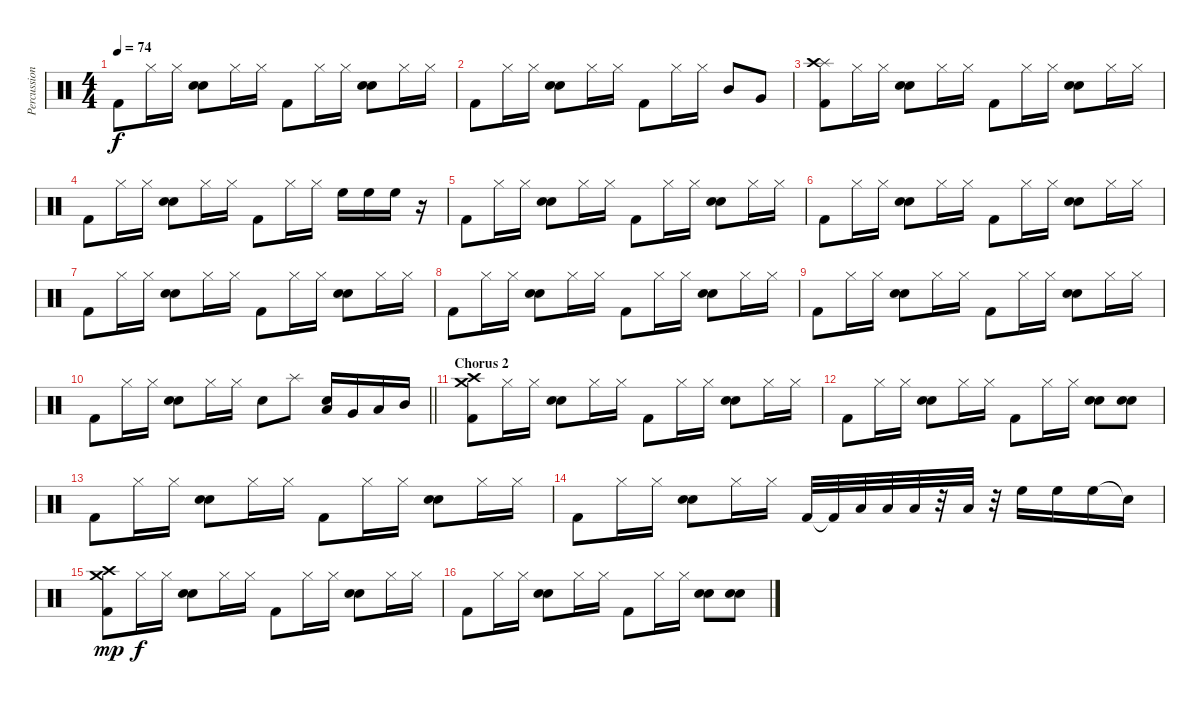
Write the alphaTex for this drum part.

\track ("Percussion" "Percussion") {instrument percussion}
\staff {score}
\articulation defaults
\ts (4 4)
\tempo 74
\clef neutral
\ks c "Kick (hit) 2".8{dy f} "Hi-Hat (closed)".16 "Hi-Hat (closed)".16
("Electric Snare (hit)" "Snare (hit) 2").8 "Hi-Hat (closed)".16 "Hi-Hat (closed)".16 "Kick (hit) 2".8 "Hi-Hat (closed)".16 "Hi-Hat (closed)".16 ("Electric Snare (hit)" "Snare (hit) 2").8 "Hi-Hat (closed)".16 "Hi-Hat (closed)".16 |
"Kick (hit) 2".8 "Hi-Hat (closed)".16 "Hi-Hat (closed)".16 ("Electric Snare (hit)" "Snare (hit) 2").8 "Hi-Hat (closed)".16 "Hi-Hat (closed)".16 "Kick (hit) 2".8 "Hi-Hat (closed)".16 "Hi-Hat (closed)".16 "Mid Tom (hit)".8 "Very Low Tom (hit)".8 |
("Splash (hit)" "Crash high (hit)" "Kick (hit) 2").8 "Hi-Hat (closed)".16 "Hi-Hat (closed)".16 ("Electric Snare (hit)" "Snare (hit) 2").8 "Hi-Hat (closed)".16 "Hi-Hat (closed)".16 "Kick (hit) 2".8 "Hi-Hat (closed)".16 "Hi-Hat (closed)".16 ("Electric Snare (hit)" "Snare (hit) 2").8 "Hi-Hat (closed)".16 "Hi-Hat (closed)".16 |
"Kick (hit) 2".8 "Hi-Hat (closed)".16 "Hi-Hat (closed)".16 ("Electric Snare (hit)" "Snare (hit) 2").8 "Hi-Hat (closed)".16 "Hi-Hat (closed)".16 "Kick (hit) 2".8 "Hi-Hat (closed)".16 "Hi-Hat (closed)".16 "High Floor Tom (hit)".16 "High Floor Tom (hit)".16 "High Floor Tom (hit)".16 r.16 |
"Kick (hit) 2".8 "Hi-Hat (closed)".16 "Hi-Hat (closed)".16 ("Electric Snare (hit)" "Snare (hit) 2").8 "Hi-Hat (closed)".16 "Hi-Hat (closed)".16 "Kick (hit) 2".8 "Hi-Hat (closed)".16 "Hi-Hat (closed)".16 ("Electric Snare (hit)" "Snare (hit) 2").8 "Hi-Hat (closed)".16 "Hi-Hat (closed)".16 |
"Kick (hit) 2".8 "Hi-Hat (closed)".16 "Hi-Hat (closed)".16 ("Electric Snare (hit)" "Snare (hit) 2").8 "Hi-Hat (closed)".16 "Hi-Hat (closed)".16 "Kick (hit) 2".8 "Hi-Hat (closed)".16 "Hi-Hat (closed)".16 ("Electric Snare (hit)" "Snare (hit) 2").8 "Hi-Hat (closed)".16 "Hi-Hat (closed)".16 |
"Kick (hit) 2".8 "Hi-Hat (closed)".16 "Hi-Hat (closed)".16 ("Electric Snare (hit)" "Snare (hit) 2").8 "Hi-Hat (closed)".16 "Hi-Hat (closed)".16 "Kick (hit) 2".8 "Hi-Hat (closed)".16 "Hi-Hat (closed)".16 ("Electric Snare (hit)" "Snare (hit) 2").8 "Hi-Hat (closed)".16 "Hi-Hat (closed)".16 |
"Kick (hit) 2".8 "Hi-Hat (closed)".16 "Hi-Hat (closed)".16 ("Electric Snare (hit)" "Snare (hit) 2").8 "Hi-Hat (closed)".16 "Hi-Hat (closed)".16 "Kick (hit) 2".8 "Hi-Hat (closed)".16 "Hi-Hat (closed)".16 ("Electric Snare (hit)" "Snare (hit) 2").8 "Hi-Hat (closed)".16 "Hi-Hat (closed)".16 |
"Kick (hit) 2".8 "Hi-Hat (closed)".16 "Hi-Hat (closed)".16 ("Electric Snare (hit)" "Snare (hit) 2").8 "Hi-Hat (closed)".16 "Hi-Hat (closed)".16 "Kick (hit) 2".8 "Hi-Hat (closed)".16 "Hi-Hat (closed)".16 ("Electric Snare (hit)" "Snare (hit) 2").8 "Hi-Hat (closed)".16 "Hi-Hat (closed)".16 |
\barLineRight lightlight "Kick (hit) 2".8 "Hi-Hat (closed)".16 "Hi-Hat (closed)".16
("Electric Snare (hit)" "Snare (hit) 2").8 "Hi-Hat (closed)".16 "Hi-Hat (closed)".16 "Snare (hit) 2".8 "Splash (hit)".8 ("Low Floor Tom (hit)" "Snare (hit) 2").16 "Very Low Tom (hit)".16 "Low Tom (hit)".16 "Mid Tom (hit)".16 |
\section ("" "Chorus 2")
("Crash medium (hit)" "Crash high (hit)" "Kick (hit) 2").8 "Hi-Hat (closed)".16 "Hi-Hat (closed)".16 ("Electric Snare (hit)" "Snare (hit) 2").8 "Hi-Hat (closed)".16 "Hi-Hat (closed)".16 "Kick (hit) 2".8 "Hi-Hat (closed)".16 "Hi-Hat (closed)".16 ("Electric Snare (hit)" "Snare (hit) 2").8 "Hi-Hat (closed)".16 "Hi-Hat (closed)".16 |
"Kick (hit) 2".8 "Hi-Hat (closed)".16 "Hi-Hat (closed)".16 ("Electric Snare (hit)" "Snare (hit) 2").8 "Hi-Hat (closed)".16 "Hi-Hat (closed)".16 "Kick (hit) 2".8 "Hi-Hat (closed)".16 "Hi-Hat (closed)".16 ("Electric Snare (hit)" "Snare (hit) 2").8 ("Electric Snare (hit)" "Snare (hit) 2").8 |
"Kick (hit) 2".8 "Hi-Hat (closed)".16 "Hi-Hat (closed)".16 ("Electric Snare (hit)" "Snare (hit) 2").8 "Hi-Hat (closed)".16 "Hi-Hat (closed)".16 "Kick (hit) 2".8 "Hi-Hat (closed)".16 "Hi-Hat (closed)".16 ("Electric Snare (hit)" "Snare (hit) 2").8 "Hi-Hat (closed)".16 "Hi-Hat (closed)".16 |
"Kick (hit) 2".8 "Hi-Hat (closed)".16 "Hi-Hat (closed)".16 ("Electric Snare (hit)" "Snare (hit) 2").8 "Hi-Hat (closed)".16 "Hi-Hat (closed)".16 "Kick (hit) 2".32 "Kick (hit) 2"{t}.32 "Low Floor Tom (hit)".32 "Low Floor Tom (hit)".32 "Low Floor Tom (hit)".32 r.32 "Low Floor Tom (hit)".32 r.32 "High Floor Tom (hit)".16 "High Floor Tom (hit)".16 "High Floor Tom (hit)".16 "Snare (hit) 2"{t}.16 |
("Crash medium (hit)" "Crash high (hit)" "Kick (hit) 2").8{dy mp} "Hi-Hat (closed)".16{dy f} "Hi-Hat (closed)".16 ("Electric Snare (hit)" "Snare (hit) 2").8 "Hi-Hat (closed)".16 "Hi-Hat (closed)".16 "Kick (hit) 2".8 "Hi-Hat (closed)".16 "Hi-Hat (closed)".16 ("Electric Snare (hit)" "Snare (hit) 2").8 "Hi-Hat (closed)".16 "Hi-Hat (closed)".16 |
"Kick (hit) 2".8 "Hi-Hat (closed)".16 "Hi-Hat (closed)".16 ("Electric Snare (hit)" "Snare (hit) 2").8 "Hi-Hat (closed)".16 "Hi-Hat (closed)".16 "Kick (hit) 2".8 "Hi-Hat (closed)".16 "Hi-Hat (closed)".16 ("Electric Snare (hit)" "Snare (hit) 2").8 ("Electric Snare (hit)" "Snare (hit) 2").8
